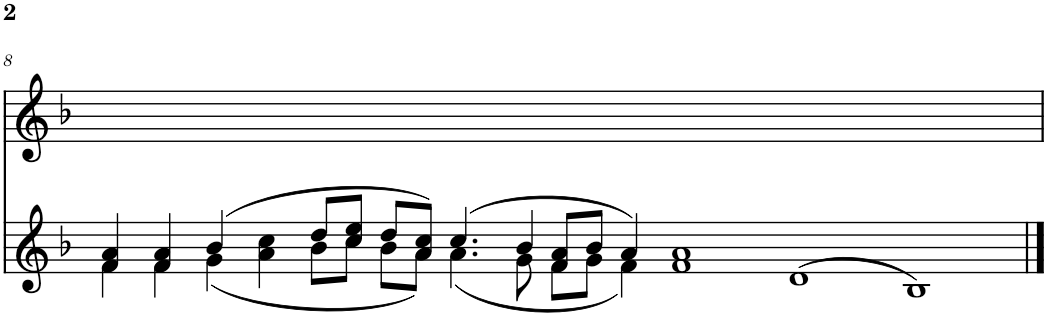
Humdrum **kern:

**kern	**kern
*part2	*part1
*staff2	*staff1
*I"Voice	*I"Voice
*I'V	*I'V
!!LO:PB:g=z
*clefG2	*clefG2
*k[b-]	*k[b-]
=8	=8
*^	*
*	*^	*
4f/ 4a/	4f\	0ryy	1ryy
4f/ 4a/	4f\	.	.
(>4b-/	(<4g\	.	.
4ryy	4a\ 4cc\	.	.
8dd/L	8b-\L	.	00ryy
8cc/ 8ee/J	8cc\J	.	.
8dd/L	8b-\L	.	.
8a/ 8cc/J)	8a\J)	.	.
(>4.cc/	(<4.a\	.	.
4b-/	8g\	.	.
.	8f\L	8f/ 8a/L	.
0ryy	8g\J	8b-/J	.
.	4f\)	4a/)	.
.	1f 1a	0.ryy	.
.	(>1d	.	.
1ryy	.	.	.
.	1B-)	.	.
.	.	.	2ryy
4.ryy	.	.	.
*v	*v	*v	*
=	=
*-	*-
